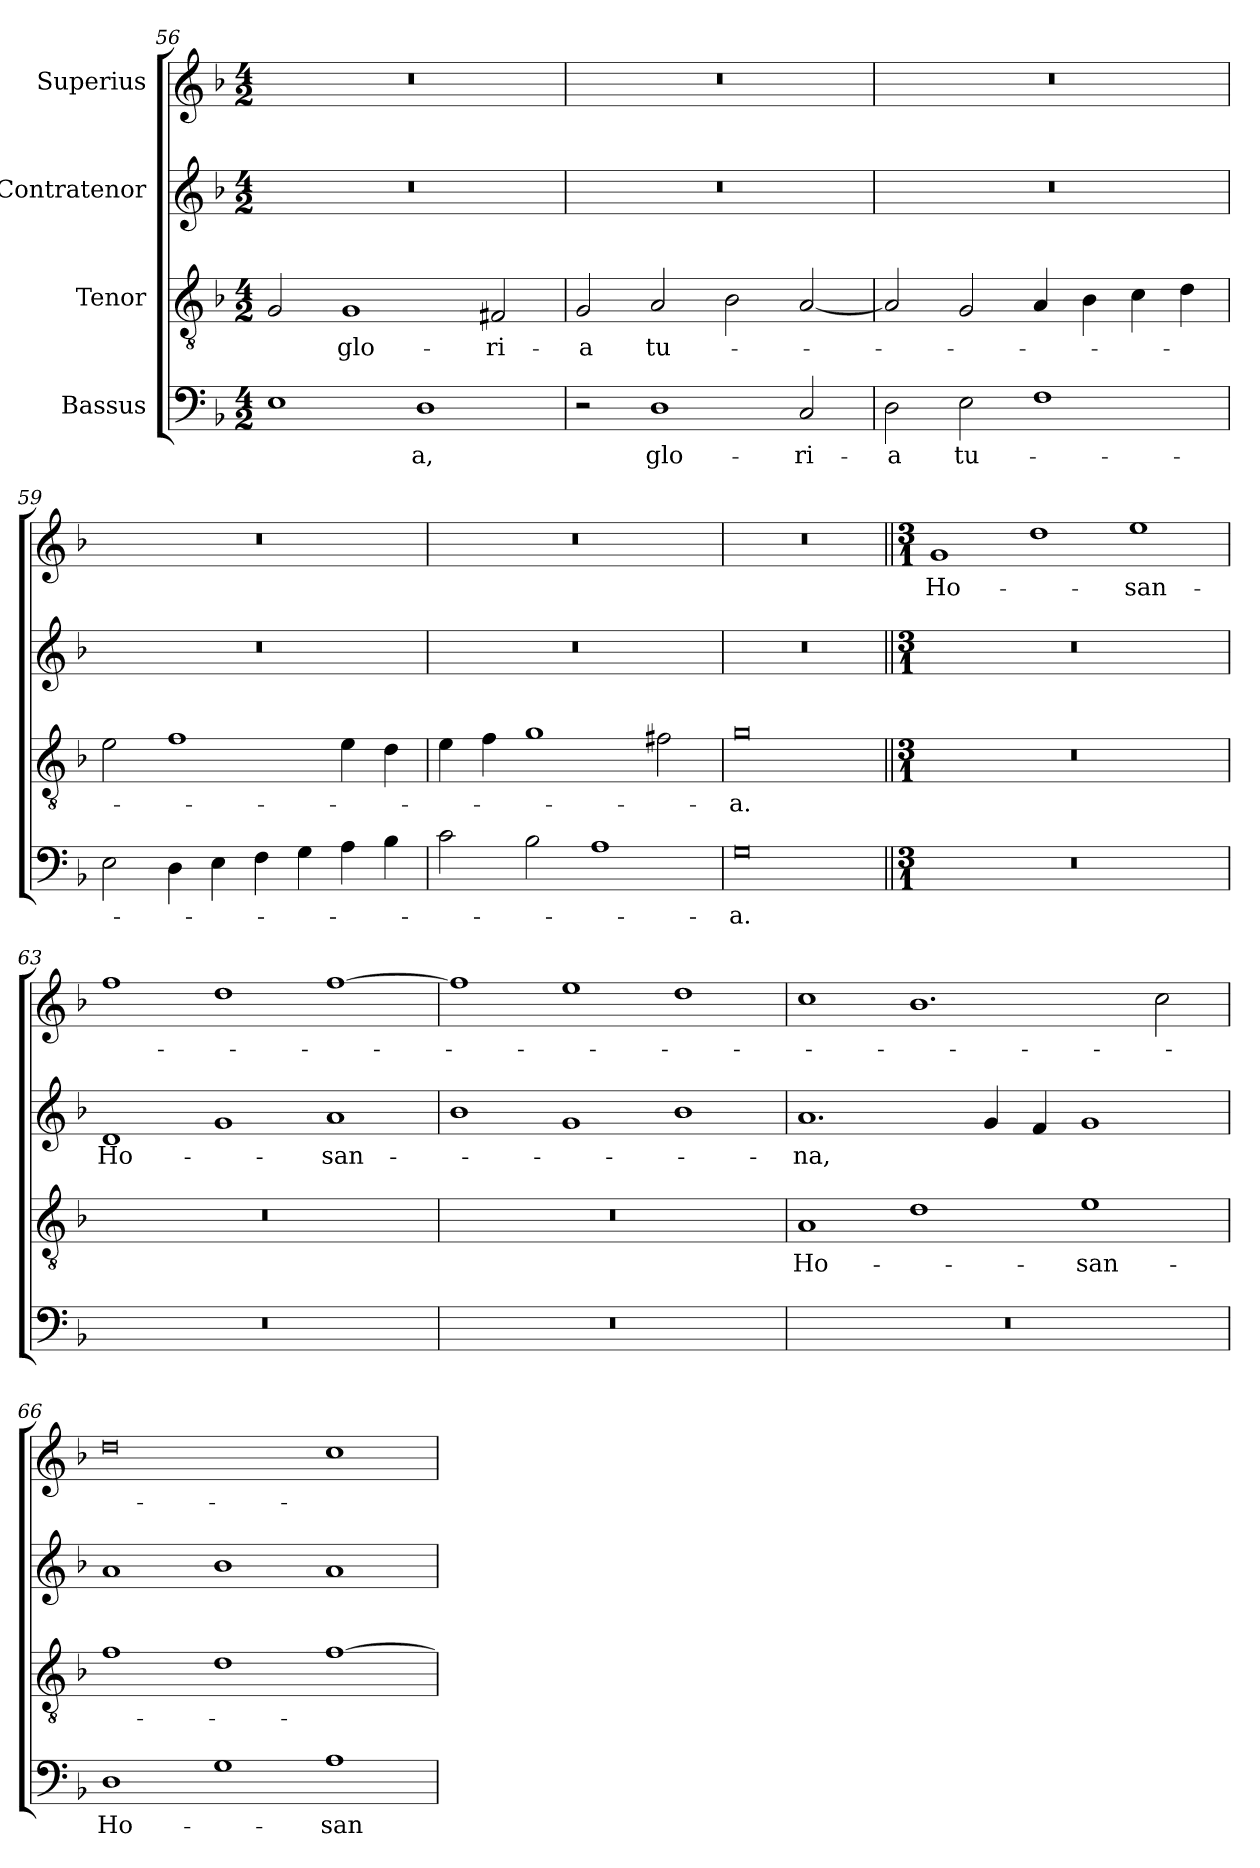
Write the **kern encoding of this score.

**kern	**text	**kern	**text	**kern	**text	**kern	**text
*part4	*part4	*part3	*part3	*part2	*part2	*part1	*part1
*staff4	*staff4	*staff3	*staff3	*staff2	*staff2	*staff1	*staff1
*I"Bassus	*	*I"Tenor	*	*I"Contratenor	*	*I"Superius	*
*clefF4	*	*clefGv2	*	*clefG2	*	*clefG2	*
*k[b-]	*	*k[b-]	*	*k[b-]	*	*k[b-]	*
*M4/2	*	*M4/2	*	*M4/2	*	*M4/2	*
=56	=56	=56	=56	=56	=56	=56	=56
1E\	.	2G/	.	0r	.	0r	.
.	.	1G/	glo-	.	.	.	.
1D\	-a,	.	.	.	.	.	.
.	.	2F#X/	-ri-	.	.	.	.
=57	=57	=57	=57	=57	=57	=57	=57
2r	.	2G/	-a	0r	.	0r	.
1D\	glo-	2A/	tu-	.	.	.	.
.	.	2B-\	.	.	.	.	.
2C/	-ri-	[2A/	.	.	.	.	.
=58	=58	=58	=58	=58	=58	=58	=58
2D\	-a	2A/]	.	0r	.	0r	.
2E\	tu-	2G/	.	.	.	.	.
1F\	.	4A/	.	.	.	.	.
.	.	4B-\	.	.	.	.	.
.	.	4c\	.	.	.	.	.
.	.	4d\	.	.	.	.	.
=59	=59	=59	=59	=59	=59	=59	=59
2E\	.	2e\	.	0r	.	0r	.
4D\	.	1f\	.	.	.	.	.
4E\	.	.	.	.	.	.	.
4F\	.	.	.	.	.	.	.
4G\	.	.	.	.	.	.	.
4A\	.	4e\	.	.	.	.	.
4B-\	.	4d\	.	.	.	.	.
=60	=60	=60	=60	=60	=60	=60	=60
2c\	.	4e\	.	0r	.	0r	.
.	.	4f\	.	.	.	.	.
2B-\	.	1g\	.	.	.	.	.
1A\	.	.	.	.	.	.	.
.	.	2f#X\	.	.	.	.	.
=61	=61	=61	=61	=61	=61	=61	=61
0G\	-a.	0g\	-a.	0r	.	0r	.
=62||	=62||	=62||	=62||	=62||	=62||	=62||	=62||
*M3/1	*	*M3/1	*	*M3/1	*	*M3/1	*
!LO:N:vis=0	!	!LO:N:vis=0	!	!LO:N:vis=0	!	!	!
0.r	.	0.r	.	0.r	.	1g/	Ho-
.	.	.	.	.	.	1dd\	.
.	.	.	.	.	.	1ee\	-san-
=63	=63	=63	=63	=63	=63	=63	=63
!LO:N:vis=0	!	!LO:N:vis=0	!	!	!	!	!
0.r	.	0.r	.	1d/	Ho-	1ff\	.
.	.	.	.	1g/	.	1dd\	.
.	.	.	.	1a/	-san-	[1ff\	.
=64	=64	=64	=64	=64	=64	=64	=64
!LO:N:vis=0	!	!LO:N:vis=0	!	!	!	!	!
0.r	.	0.r	.	1b-\	.	1ff\]	.
.	.	.	.	1g/	.	1ee\	.
.	.	.	.	1b-\	.	1dd\	.
=65	=65	=65	=65	=65	=65	=65	=65
!LO:N:vis=0	!	!	!	!	!	!	!
0.r	.	1A/	Ho-	1.a/	-na,	1cc\	.
.	.	1d\	.	.	.	1.b-\	.
.	.	.	.	4g/	.	.	.
.	.	.	.	4f/	.	.	.
.	.	1e\	-san-	1g/	.	.	.
.	.	.	.	.	.	2cc\	.
=66	=66	=66	=66	=66	=66	=66	=66
1D\	Ho-	1f\	.	1a/	.	0dd\	.
1G\	.	1d\	.	1b-\	.	.	.
1A\	-san-	[1f\	.	1a/	.	1cc\	.
=	=	=	=	=	=	=	=
*-	*-	*-	*-	*-	*-	*-	*-
